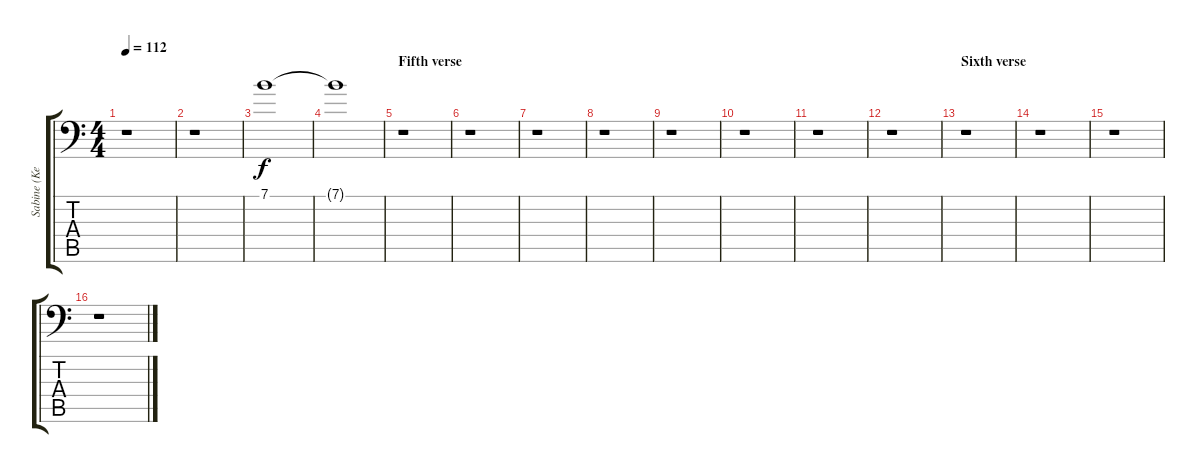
\track ("Sabine (KeybLow)" "Sabine (Ke") {instrument contrabass}
\staff {score tabs}
\tuning (E3 B2 G2 D2 A1 E1) {hide}
\ts (4 4)
\tempo 112
\clef f4
\ks c
r.1{dy f} |
r.1 |
7.1.1{volume 14 balance 8 instrument reversecymbal} |
7.1{t}.1 |
\section ("" "Fifth verse")
r.1 |
r.1 |
r.1 |
r.1 |
r.1 |
r.1 |
r.1 |
r.1 |
\section ("" "Sixth verse")
r.1 |
r.1 |
r.1 |
r.1
